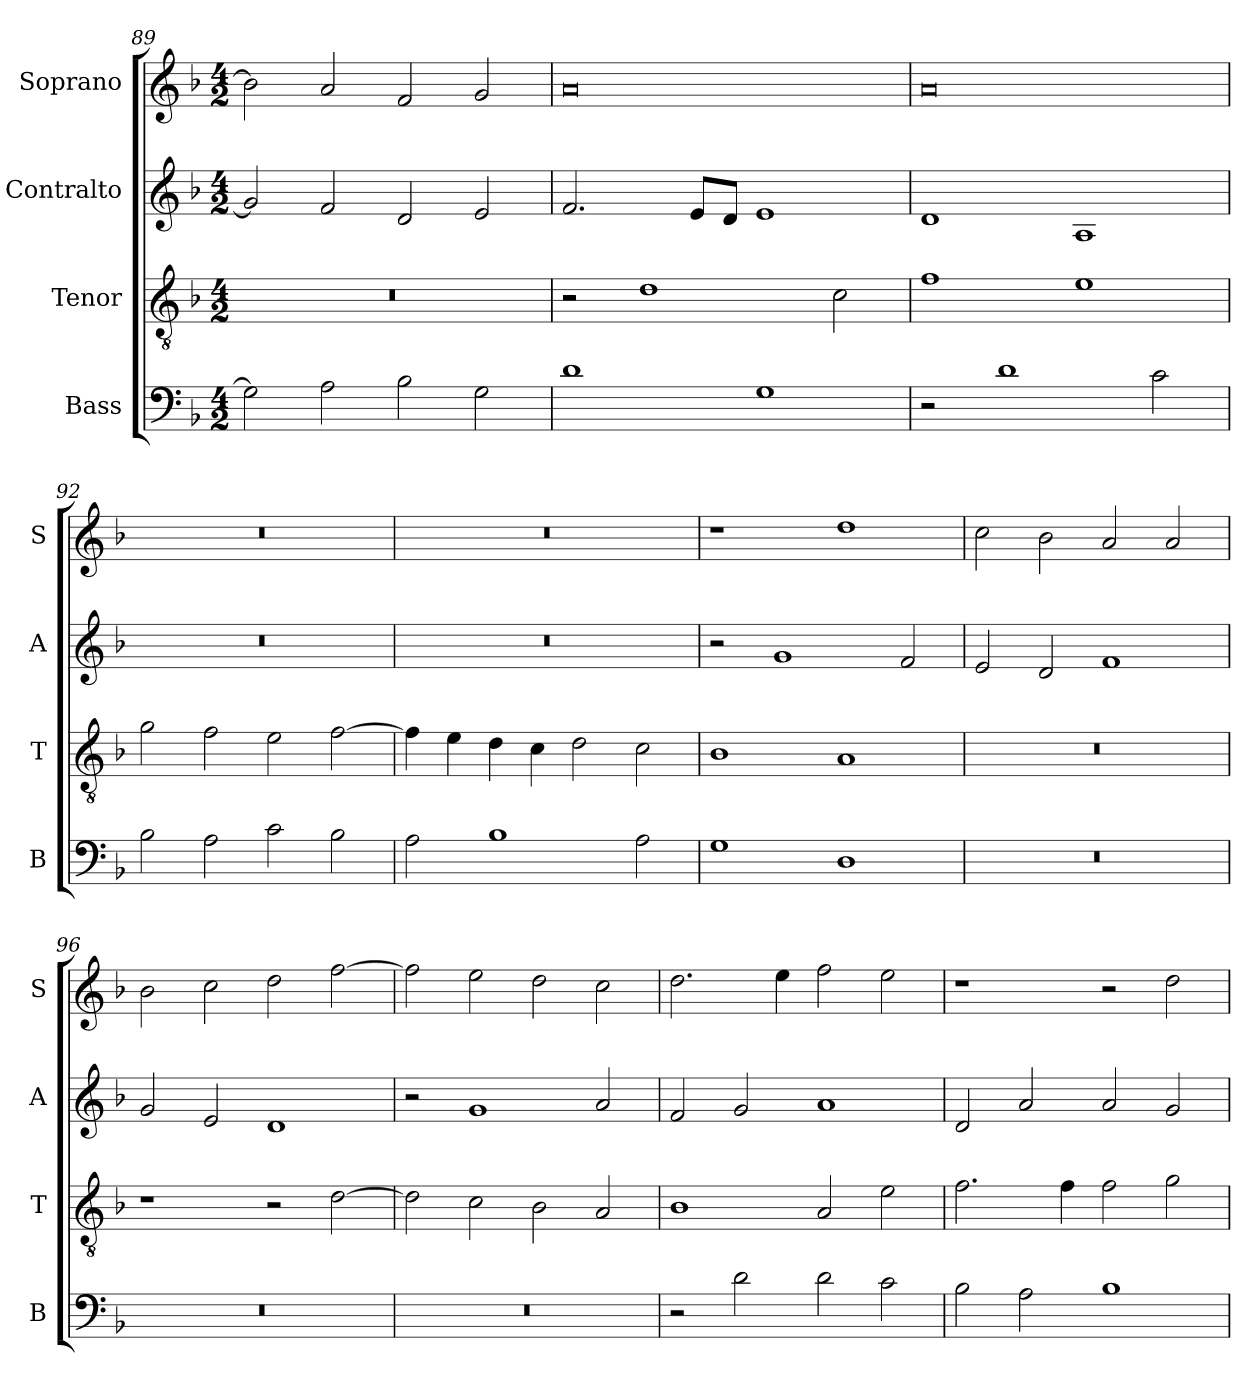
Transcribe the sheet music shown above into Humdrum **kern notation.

**kern	**kern	**kern	**kern
*part4	*part3	*part2	*part1
*staff4	*staff3	*staff2	*staff1
*I"Bass	*I"Tenor	*I"Contralto	*I"Soprano
*I'B	*I'T	*I'A	*I'S
*clefF4	*clefGv2	*clefG2	*clefG2
*k[b-]	*k[b-]	*k[b-]	*k[b-]
*G:dor	*G:dor	*G:dor	*G:dor
*M4/2	*M4/2	*M4/2	*M4/2
=89	=89	=89	=89
2G]	0r	2g]	2b-]
2A	.	2f	2a
2B-	.	2d	2f
2G	.	2e	2g
=90	=90	=90	=90
1d	2r	2.f	0a
.	1d	.	.
.	.	8e/L	.
.	.	8d/J	.
1G	.	1e	.
.	2c	.	.
=91	=91	=91	=91
2r	1f	1d	0a
1d	.	.	.
.	1e	1A	.
2c	.	.	.
=92	=92	=92	=92
2B-	2g	0r	0r
2A	2f	.	.
2c	2e	.	.
2B-	[2f	.	.
=93	=93	=93	=93
2A	4f]	0r	0r
.	4e	.	.
1B-	4d	.	.
.	4c	.	.
.	2d	.	.
2A	2c	.	.
=94	=94	=94	=94
1G	1B-	2r	1r
.	.	1g	.
1D	1A	.	1dd
.	.	2f	.
=95	=95	=95	=95
0r	0r	2e	2cc
.	.	2d	2b-
.	.	1f	2a
.	.	.	2a
=96	=96	=96	=96
0r	1r	2g	2b-
.	.	2e	2cc
.	2r	1d	2dd
.	[2d	.	[2ff
=97	=97	=97	=97
0r	2d]	2r	2ff]
.	2c	1g	2ee
.	2B-	.	2dd
.	2A	2a	2cc
=98	=98	=98	=98
2r	1B-	2f	2.dd
2d	.	2g	.
.	.	.	4ee
2d	2A	1a	2ff
2c	2e	.	2ee
=99	=99	=99	=99
2B-	2.f	2d	1r
2A	.	2a	.
.	4f	.	.
1B-	2f	2a	2r
.	2g	2g	2dd
=	=	=	=
*-	*-	*-	*-
